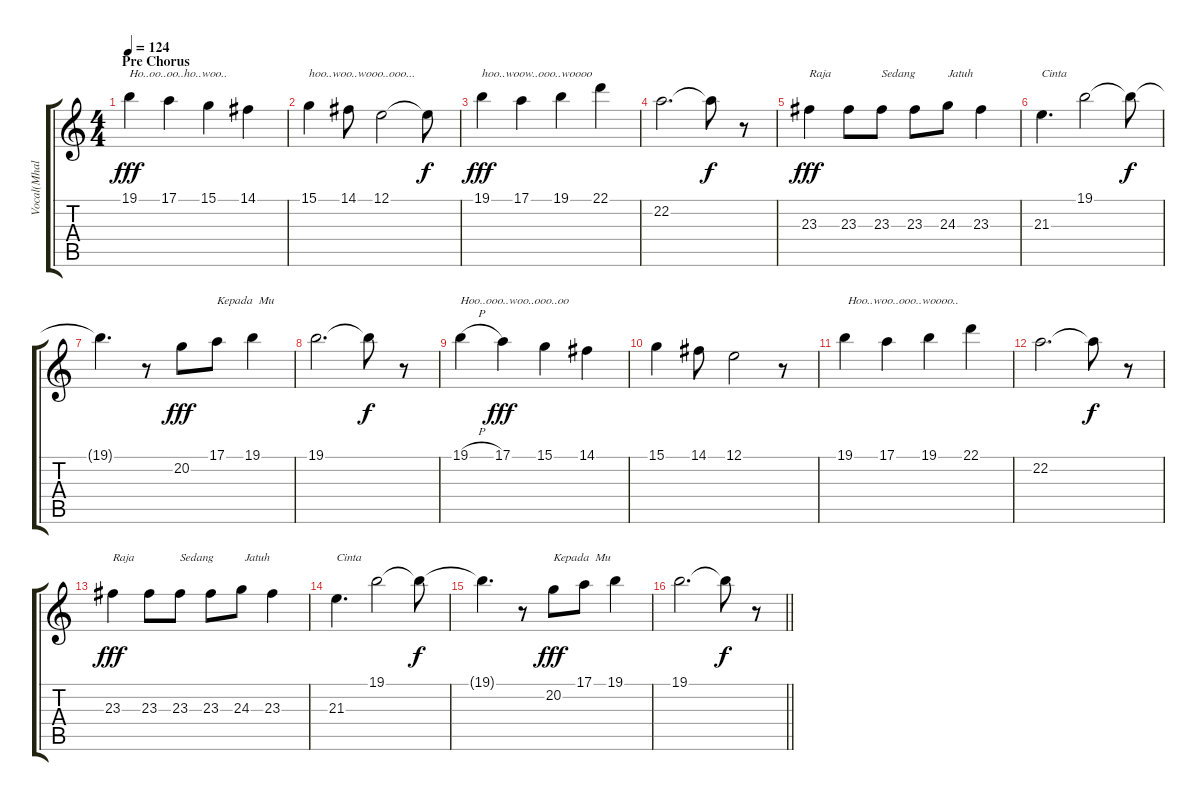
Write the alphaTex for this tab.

\track ("Vocal(Mhala)" "Vocal(Mhal") {instrument voiceoohs}
\staff {score tabs}
\tuning (E4 B3 G3 D3 A2 E2) {hide}
\ts (4 4)
\section ("" "Pre Chorus")
\tempo 124
\clef g2
\ks c
19.1.4{txt "Ho..oo..oo..ho..woo.." dy fff} 17.1.4 15.1.4 14.1.4 |
15.1.4{txt "hoo..woo..wooo..ooo..."} 14.1.8 12.1.2 12.1{t}.8{dy f} |
19.1.4{txt "hoo..woow..ooo..woooo" dy fff} 17.1.4 19.1.4 22.1.4 |
22.2.2{d} 22.2{t}.8{dy f} r.8 |
23.3.4{txt "Raja " dy fff} 23.3.8 23.3.8{txt "Sedang "} 23.3.8 24.3.8{txt "Jatuh "} 23.3.4 |
21.3.4{d txt "Cinta "} 19.1.2 19.1{t}.8{dy f} |
19.1{t}.4{d} r.8 20.2.8{dy fff} 17.1.8{txt "Kepada  Mu"} 19.1.4 |
19.1.2{d} 19.1{t}.8{dy f} r.8 |
19.1{h}.4{txt "Hoo..ooo..woo..ooo..oo"} 17.1.4{dy fff} 15.1.4 14.1.4 |
15.1.4 14.1.8 12.1.2 r.8 |
19.1.4{txt " Hoo..woo..ooo..woooo.."} 17.1.4 19.1.4 22.1.4 |
22.2.2{d} 22.2{t}.8{dy f} r.8 |
23.3.4{txt "Raja " dy fff} 23.3.8 23.3.8{txt "Sedang"} 23.3.8 24.3.8{txt " Jatuh "} 23.3.4 |
21.3.4{d txt "Cinta "} 19.1.2 19.1{t}.8{dy f} |
19.1{t}.4{d} r.8 20.2.8{txt "Kepada  Mu" dy fff} 17.1.8 19.1.4 |
\barLineRight lightlight
19.1.2{d} 19.1{t}.8{dy f} r.8
